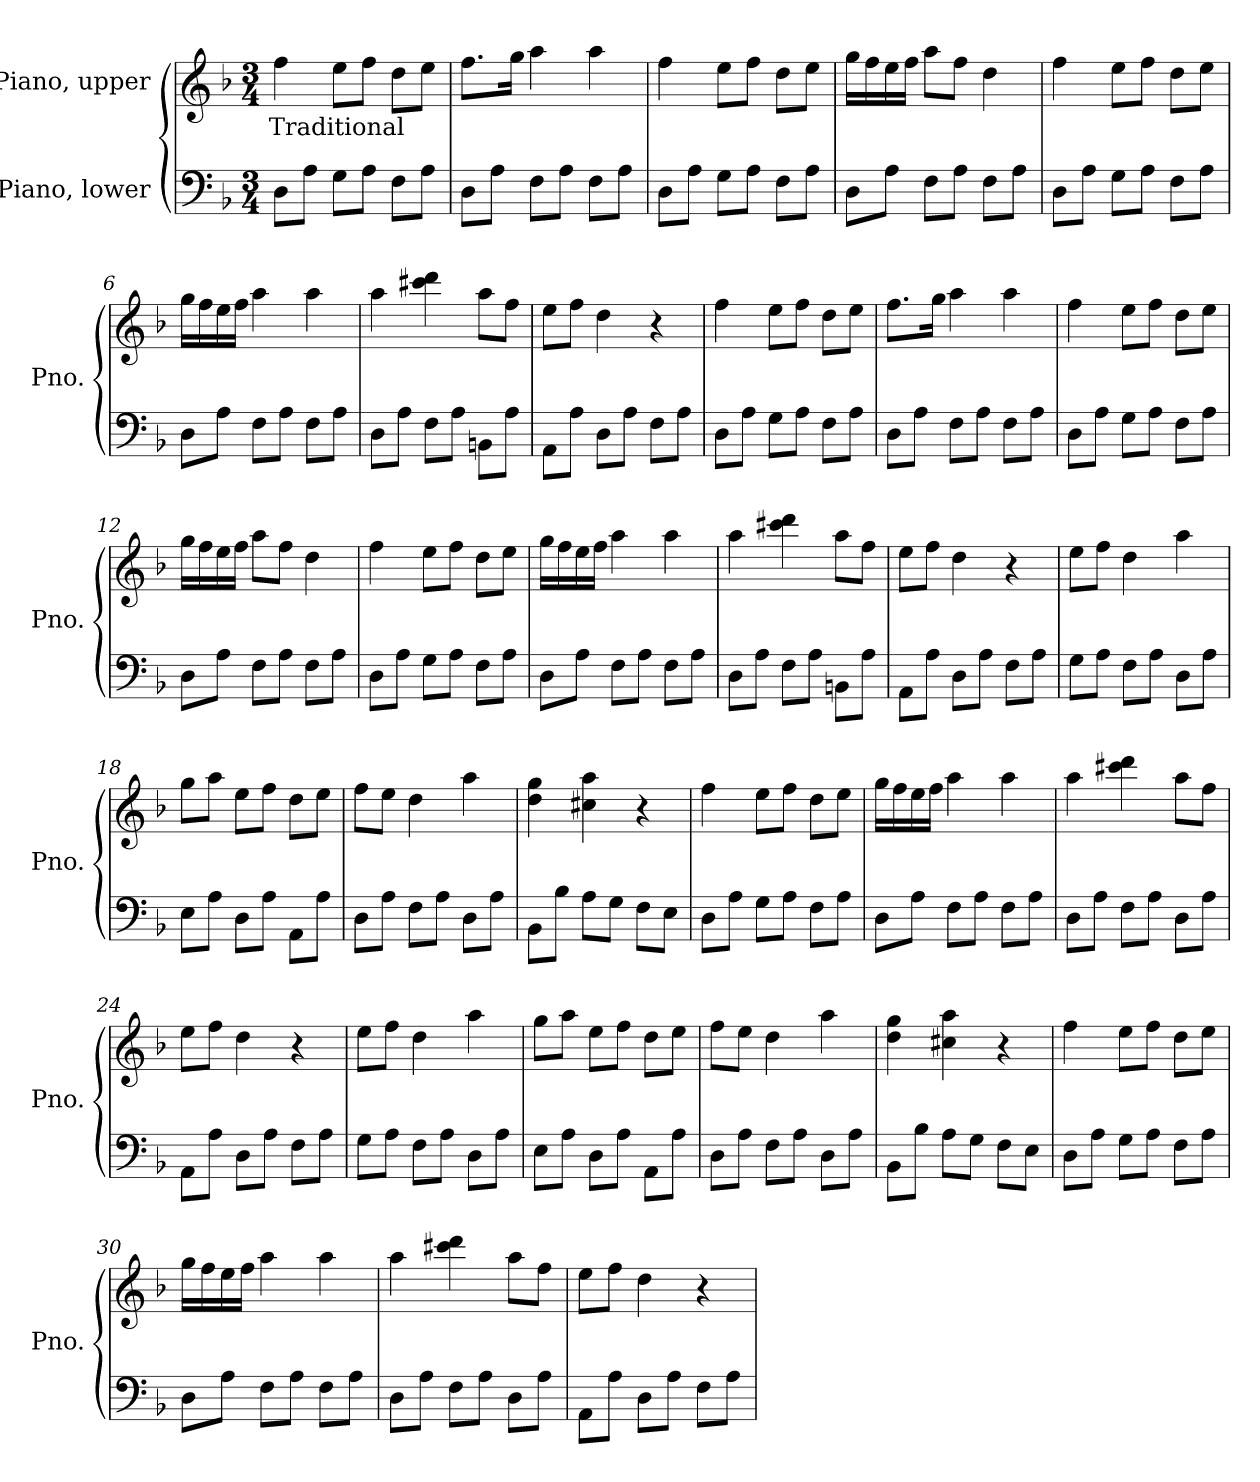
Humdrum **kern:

**kern	**kern	**text
*part2	*part1	*part1
*staff2	*staff1	*staff1
*I"Piano, lower	*I"Piano, upper	*
*I'Pno.	*I'Pno.	*
*clefF4	*clefG2	*
*k[b-]	*k[b-]	*
*M3/4	*M3/4	*
*MM100	*MM100	*
=1	=1	=1
!	!	!LO:LY:b
8D\L	4ff\	Traditional
8A\J	.	.
8G\L	8ee\L	.
8A\J	8ff\J	.
8F\L	8dd\L	.
8A\J	8ee\J	.
=2	=2	=2
8D\L	8.ff\L	.
8A\J	.	.
.	16gg\Jk	.
8F\L	4aa\	.
8A\J	.	.
8F\L	4aa\	.
8A\J	.	.
=3	=3	=3
8D\L	4ff\	.
8A\J	.	.
8G\L	8ee\L	.
8A\J	8ff\J	.
8F\L	8dd\L	.
8A\J	8ee\J	.
=4	=4	=4
8D\L	16gg\LL	.
.	16ff\	.
8A\J	16ee\	.
.	16ff\JJ	.
8F\L	8aa\L	.
8A\J	8ff\J	.
8F\L	4dd\	.
8A\J	.	.
!!LO:LB:g=z
=5	=5	=5
8D\L	4ff\	.
8A\J	.	.
8G\L	8ee\L	.
8A\J	8ff\J	.
8F\L	8dd\L	.
8A\J	8ee\J	.
=6	=6	=6
8D\L	16gg\LL	.
.	16ff\	.
8A\J	16ee\	.
.	16ff\JJ	.
8F\L	4aa\	.
8A\J	.	.
8F\L	4aa\	.
8A\J	.	.
=7	=7	=7
8D\L	4aa\	.
8A\J	.	.
8F\L	4ccc#X\ 4ddd\	.
8A\J	.	.
8BBn\L	8aa\L	.
8A\J	8ff\J	.
=8	=8	=8
8AA\L	8ee\L	.
8A\J	8ff\J	.
8D\L	4dd\	.
8A\J	.	.
8F\L	4r	.
8A\J	.	.
=9	=9	=9
8D\L	4ff\	.
8A\J	.	.
8G\L	8ee\L	.
8A\J	8ff\J	.
8F\L	8dd\L	.
8A\J	8ee\J	.
=10	=10	=10
8D\L	8.ff\L	.
8A\J	.	.
.	16gg\Jk	.
8F\L	4aa\	.
8A\J	.	.
8F\L	4aa\	.
8A\J	.	.
!!LO:LB:g=z
=11	=11	=11
8D\L	4ff\	.
8A\J	.	.
8G\L	8ee\L	.
8A\J	8ff\J	.
8F\L	8dd\L	.
8A\J	8ee\J	.
=12	=12	=12
8D\L	16gg\LL	.
.	16ff\	.
8A\J	16ee\	.
.	16ff\JJ	.
8F\L	8aa\L	.
8A\J	8ff\J	.
8F\L	4dd\	.
8A\J	.	.
=13	=13	=13
8D\L	4ff\	.
8A\J	.	.
8G\L	8ee\L	.
8A\J	8ff\J	.
8F\L	8dd\L	.
8A\J	8ee\J	.
=14	=14	=14
8D\L	16gg\LL	.
.	16ff\	.
8A\J	16ee\	.
.	16ff\JJ	.
8F\L	4aa\	.
8A\J	.	.
8F\L	4aa\	.
8A\J	.	.
=15	=15	=15
8D\L	4aa\	.
8A\J	.	.
8F\L	4ccc#X\ 4ddd\	.
8A\J	.	.
8BBn\L	8aa\L	.
8A\J	8ff\J	.
!!LO:LB:g=z
=16	=16	=16
8AA\L	8ee\L	.
8A\J	8ff\J	.
8D\L	4dd\	.
8A\J	.	.
8F\L	4r	.
8A\J	.	.
=17	=17	=17
8G\L	8ee\L	.
8A\J	8ff\J	.
8F\L	4dd\	.
8A\J	.	.
8D\L	4aa\	.
8A\J	.	.
=18	=18	=18
8E\L	8gg\L	.
8A\J	8aa\J	.
8D\L	8ee\L	.
8A\J	8ff\J	.
8AA\L	8dd\L	.
8A\J	8ee\J	.
=19	=19	=19
8D\L	8ff\L	.
8A\J	8ee\J	.
8F\L	4dd\	.
8A\J	.	.
8D\L	4aa\	.
8A\J	.	.
=20	=20	=20
8BB-\L	4dd\ 4gg\	.
8B-\J	.	.
8A\L	4cc#X\ 4aa\	.
8G\J	.	.
8F\L	4r	.
8E\J	.	.
=21	=21	=21
8D\L	4ff\	.
8A\J	.	.
8G\L	8ee\L	.
8A\J	8ff\J	.
8F\L	8dd\L	.
8A\J	8ee\J	.
!!LO:LB:g=z
=22	=22	=22
8D\L	16gg\LL	.
.	16ff\	.
8A\J	16ee\	.
.	16ff\JJ	.
8F\L	4aa\	.
8A\J	.	.
8F\L	4aa\	.
8A\J	.	.
=23	=23	=23
8D\L	4aa\	.
8A\J	.	.
8F\L	4ccc#X\ 4ddd\	.
8A\J	.	.
8D\L	8aa\L	.
8A\J	8ff\J	.
=24	=24	=24
8AA\L	8ee\L	.
8A\J	8ff\J	.
8D\L	4dd\	.
8A\J	.	.
8F\L	4r	.
8A\J	.	.
=25	=25	=25
8G\L	8ee\L	.
8A\J	8ff\J	.
8F\L	4dd\	.
8A\J	.	.
8D\L	4aa\	.
8A\J	.	.
=26	=26	=26
8E\L	8gg\L	.
8A\J	8aa\J	.
8D\L	8ee\L	.
8A\J	8ff\J	.
8AA\L	8dd\L	.
8A\J	8ee\J	.
=27	=27	=27
8D\L	8ff\L	.
8A\J	8ee\J	.
8F\L	4dd\	.
8A\J	.	.
8D\L	4aa\	.
8A\J	.	.
!!LO:LB:g=z
=28	=28	=28
8BB-\L	4dd\ 4gg\	.
8B-\J	.	.
8A\L	4cc#X\ 4aa\	.
8G\J	.	.
8F\L	4r	.
8E\J	.	.
=29	=29	=29
8D\L	4ff\	.
8A\J	.	.
8G\L	8ee\L	.
8A\J	8ff\J	.
8F\L	8dd\L	.
8A\J	8ee\J	.
=30	=30	=30
8D\L	16gg\LL	.
.	16ff\	.
8A\J	16ee\	.
.	16ff\JJ	.
8F\L	4aa\	.
8A\J	.	.
8F\L	4aa\	.
8A\J	.	.
=31	=31	=31
8D\L	4aa\	.
8A\J	.	.
8F\L	4ccc#X\ 4ddd\	.
8A\J	.	.
8D\L	8aa\L	.
8A\J	8ff\J	.
=32	=32	=32
8AA\L	8ee\L	.
8A\J	8ff\J	.
8D\L	4dd\	.
8A\J	.	.
8F\L	4r	.
8A\J	.	.
=	=	=
*-	*-	*-
